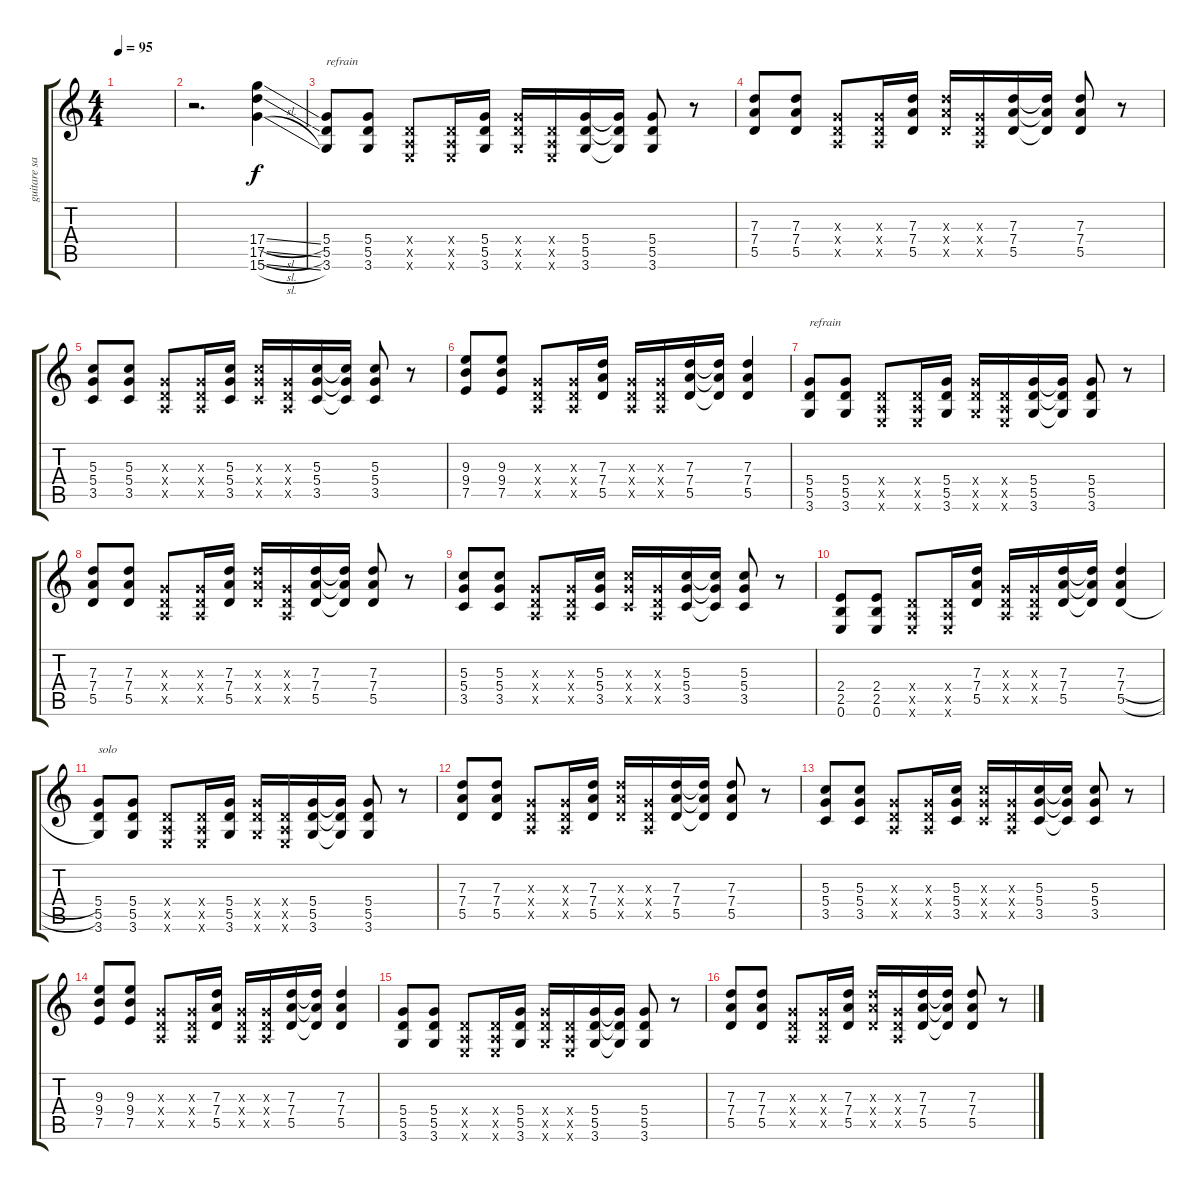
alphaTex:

\track ("guitare saturé 1" "guitare sa") {instrument overdrivenguitar}
\staff {score tabs}
\tuning (E4 B3 G3 D3 A2 E2) {hide}
\ts (4 4)
\tempo 95
\clef g2
\ks c
|
r.2{d} (17.4{sl} 17.5{sl} 15.6{sl}).4 |
(5.4 5.5 3.6).8{txt "refrain"} (5.4 5.5 3.6).8 (0.4{x} 0.5{x} 0.6{x}).8 (0.4{x} 0.5{x} 0.6{x}).16 (5.4 5.5 3.6).16 (5.4{x} 5.5{x} 3.6{x}).16 (0.4{x} 0.5{x} 0.6{x}).16 (5.4 5.5 3.6).16 (5.4{t} 5.5{t} 3.6{t}).16 (5.4 5.5 3.6).8 r.8 |
(7.3 7.4 5.5).8 (7.3 7.4 5.5).8 (0.3{x} 0.4{x} 0.5{x}).8 (0.3{x} 0.4{x} 0.5{x}).16 (7.3 7.4 5.5).16 (7.3{x} 7.4{x} 5.5{x}).16 (0.3{x} 0.4{x} 0.5{x}).16 (7.3 7.4 5.5).16 (7.3{t} 7.4{t} 5.5{t}).16 (7.3 7.4 5.5).8 r.8 |
(5.3 5.4 3.5).8 (5.3 5.4 3.5).8 (0.3{x} 0.4{x} 0.5{x}).8 (0.3{x} 0.4{x} 0.5{x}).16 (5.3 5.4 3.5).16 (5.3{x} 5.4{x} 3.5{x}).16 (0.3{x} 0.4{x} 0.5{x}).16 (5.3 5.4 3.5).16 (5.3{t} 5.4{t} 3.5{t}).16 (5.3 5.4 3.5).8 r.8 |
(9.3 9.4 7.5).8 (9.3 9.4 7.5).8 (0.3{x} 0.4{x} 0.5{x}).8 (0.3{x} 0.4{x} 0.5{x}).16 (7.3 7.4 5.5).16 (0.3{x} 0.4{x} 0.5{x}).16 (0.3{x} 0.4{x} 0.5{x}).16 (7.3 7.4 5.5).16 (7.3{t} 7.4{t} 5.5{t}).16 (7.3 7.4 5.5).4 |
(5.4 5.5 3.6).8{txt "refrain"} (5.4 5.5 3.6).8 (0.4{x} 0.5{x} 0.6{x}).8 (0.4{x} 0.5{x} 0.6{x}).16 (5.4 5.5 3.6).16 (5.4{x} 5.5{x} 3.6{x}).16 (0.4{x} 0.5{x} 0.6{x}).16 (5.4 5.5 3.6).16 (5.4{t} 5.5{t} 3.6{t}).16 (5.4 5.5 3.6).8 r.8 |
(7.3 7.4 5.5).8 (7.3 7.4 5.5).8 (0.3{x} 0.4{x} 0.5{x}).8 (0.3{x} 0.4{x} 0.5{x}).16 (7.3 7.4 5.5).16 (7.3{x} 7.4{x} 5.5{x}).16 (0.3{x} 0.4{x} 0.5{x}).16 (7.3 7.4 5.5).16 (7.3{t} 7.4{t} 5.5{t}).16 (7.3 7.4 5.5).8 r.8 |
(5.3 5.4 3.5).8 (5.3 5.4 3.5).8 (0.3{x} 0.4{x} 0.5{x}).8 (0.3{x} 0.4{x} 0.5{x}).16 (5.3 5.4 3.5).16 (5.3{x} 5.4{x} 3.5{x}).16 (0.3{x} 0.4{x} 0.5{x}).16 (5.3 5.4 3.5).16 (5.3{t} 5.4{t} 3.5{t}).16 (5.3 5.4 3.5).8 r.8 |
(2.4 2.5 0.6).8 (2.4 2.5 0.6).8 (0.4{x} 0.5{x} 0.6{x}).8 (0.4{x} 0.5{x} 0.6{x}).16 (7.3 7.4 5.5).16 (0.3{x} 0.4{x} 0.5{x}).16 (0.3{x} 0.4{x} 0.5{x}).16 (7.3 7.4 5.5).16 (7.3{t} 7.4{t} 5.5{t}).16 (7.3 7.4{h} 5.5{h}).4 |
(5.4 5.5 3.6).8{txt "solo"} (5.4 5.5 3.6).8 (0.4{x} 0.5{x} 0.6{x}).8 (0.4{x} 0.5{x} 0.6{x}).16 (5.4 5.5 3.6).16 (5.4{x} 5.5{x} 3.6{x}).16 (0.4{x} 0.5{x} 0.6{x}).16 (5.4 5.5 3.6).16 (5.4{t} 5.5{t} 3.6{t}).16 (5.4 5.5 3.6).8 r.8 |
(7.3 7.4 5.5).8 (7.3 7.4 5.5).8 (0.3{x} 0.4{x} 0.5{x}).8 (0.3{x} 0.4{x} 0.5{x}).16 (7.3 7.4 5.5).16 (7.3{x} 7.4{x} 5.5{x}).16 (0.3{x} 0.4{x} 0.5{x}).16 (7.3 7.4 5.5).16 (7.3{t} 7.4{t} 5.5{t}).16 (7.3 7.4 5.5).8 r.8 |
(5.3 5.4 3.5).8 (5.3 5.4 3.5).8 (0.3{x} 0.4{x} 0.5{x}).8 (0.3{x} 0.4{x} 0.5{x}).16 (5.3 5.4 3.5).16 (5.3{x} 5.4{x} 3.5{x}).16 (0.3{x} 0.4{x} 0.5{x}).16 (5.3 5.4 3.5).16 (5.3{t} 5.4{t} 3.5{t}).16 (5.3 5.4 3.5).8 r.8 |
(9.3 9.4 7.5).8 (9.3 9.4 7.5).8 (0.3{x} 0.4{x} 0.5{x}).8 (0.3{x} 0.4{x} 0.5{x}).16 (7.3 7.4 5.5).16 (0.3{x} 0.4{x} 0.5{x}).16 (0.3{x} 0.4{x} 0.5{x}).16 (7.3 7.4 5.5).16 (7.3{t} 7.4{t} 5.5{t}).16 (7.3 7.4 5.5).4 |
(5.4 5.5 3.6).8 (5.4 5.5 3.6).8 (0.4{x} 0.5{x} 0.6{x}).8 (0.4{x} 0.5{x} 0.6{x}).16 (5.4 5.5 3.6).16 (5.4{x} 5.5{x} 3.6{x}).16 (0.4{x} 0.5{x} 0.6{x}).16 (5.4 5.5 3.6).16 (5.4{t} 5.5{t} 3.6{t}).16 (5.4 5.5 3.6).8 r.8 |
(7.3 7.4 5.5).8 (7.3 7.4 5.5).8 (0.3{x} 0.4{x} 0.5{x}).8 (0.3{x} 0.4{x} 0.5{x}).16 (7.3 7.4 5.5).16 (7.3{x} 7.4{x} 5.5{x}).16 (0.3{x} 0.4{x} 0.5{x}).16 (7.3 7.4 5.5).16 (7.3{t} 7.4{t} 5.5{t}).16 (7.3 7.4 5.5).8 r.8
